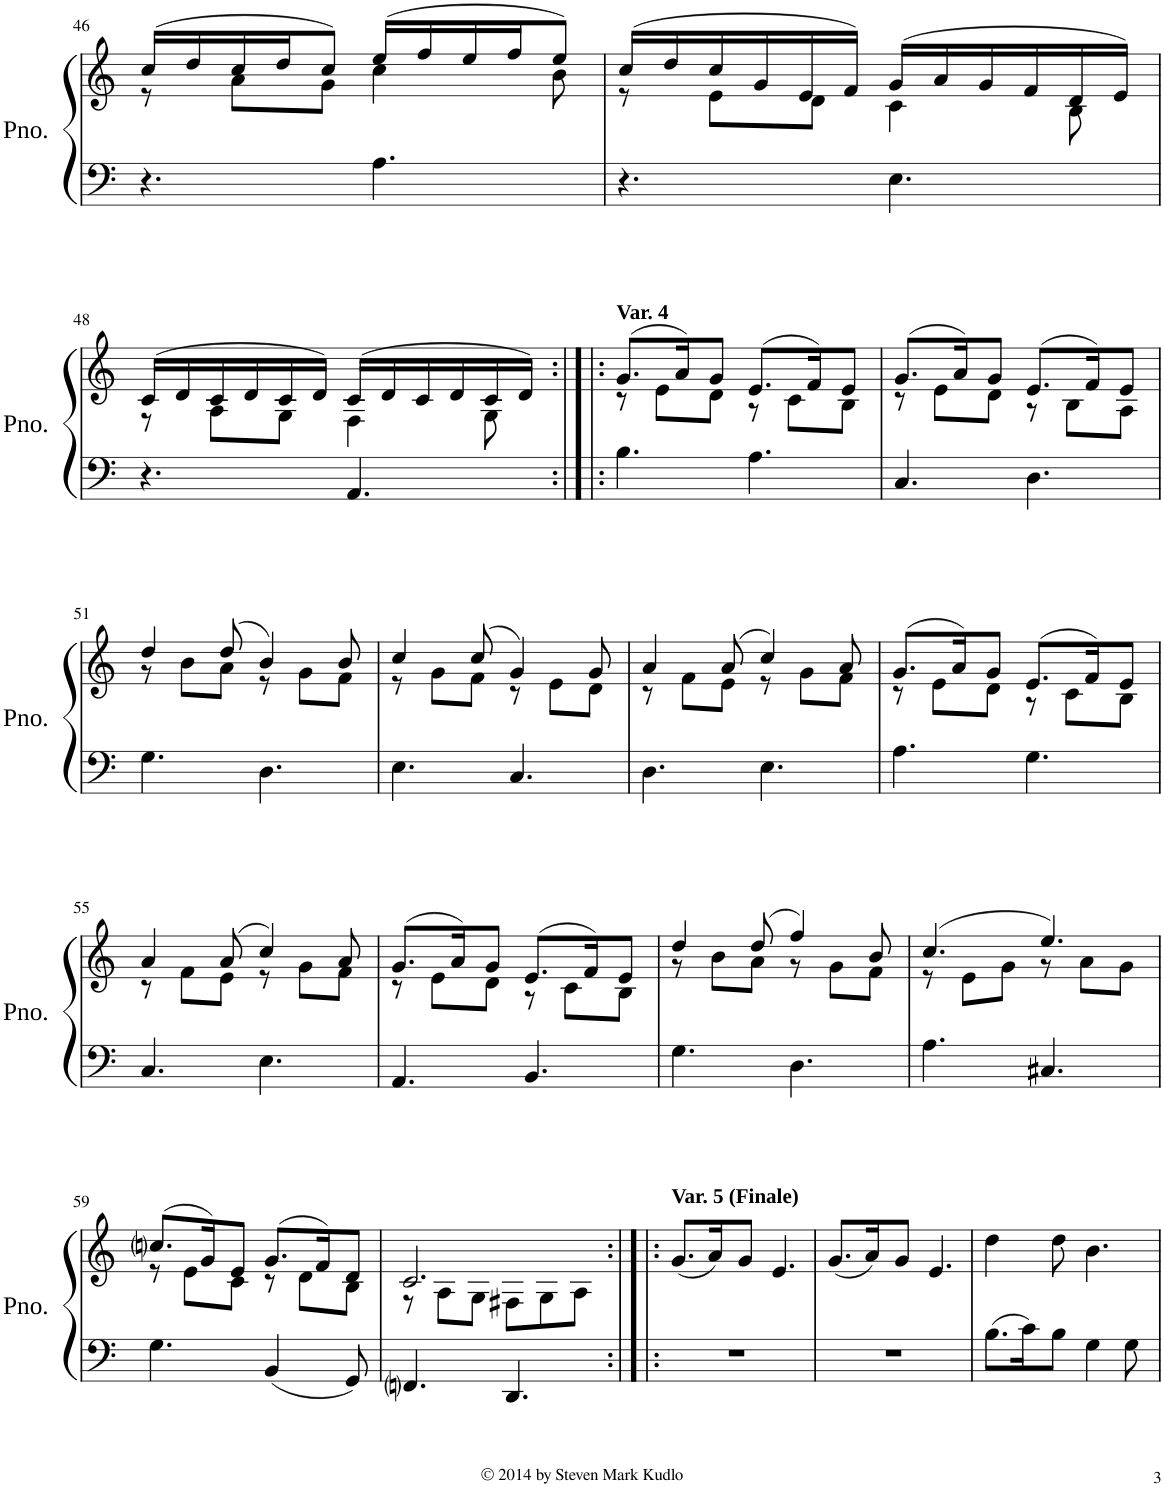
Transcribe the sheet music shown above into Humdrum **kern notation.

**kern	**kern
*part1	*part1
*staff2	*staff1
*I"Piano	*
*I'Pno.	*
!!LO:PB:g=z
*clefF4	*clefG2
*k[]	*k[]
*M6/8	*M6/8
=46	=46
*	*^
4.r	(16cc/LL	8r
.	16dd/	.
.	16cc/	8a\L
.	16dd/J	.
.	8cc/J)	8g\J
4.A\	(16ee/LL	4cc\
.	16ff/	.
.	16ee/	.
.	16ff/J	.
.	8ee/J)	8b\
=47	=47	=47
4.r	(16cc/LL	8r
.	16dd/	.
.	16cc/	8e\L
.	16g/	.
.	16e/	8d\J
.	16f/JJ)	.
4.E\	(16g/LL	4c\
.	16a/	.
.	16g/	.
.	16f/	.
.	16d/	8B\
.	16e/JJ)	.
!!LO:LB:g=z	!!
=48	=48	=48
4.r	(16c/LL	8r
.	16d/	.
.	16c/	8A\L
.	16d/	.
.	16c/	8G\J
.	16d/JJ)	.
4.AA/	(16c/LL	4F\
.	16d/	.
.	16c/	.
.	16d/	.
.	16c/	8G\
.	16d/JJ)	.
=49:|!|:	=49:|!|:	=49:|!|:
!	!LO:TX:a:B:t=Var. 4	!
4.B\	(8.g/L	8r
.	.	8e\L
.	16a/K)	.
.	8g/J	8d\J
4.A\	(8.e/L	8r
.	.	8c\L
.	16f/K)	.
.	8e/J	8B\J
=50	=50	=50
4.C/	(8.g/L	8r
.	.	8e\L
.	16a/K)	.
.	8g/J	8d\J
4.D\	(8.e/L	8r
.	.	8B\L
.	16f/K)	.
.	8e/J	8A\J
!!LO:LB:g=z	!!
=51	=51	=51
4.G\	4dd/	8r
.	.	8b\L
.	(8dd/	8a\J
4.D\	4b/)	8r
.	.	8g\L
.	8b/	8f\J
=52	=52	=52
4.E\	4cc/	8r
.	.	8g\L
.	(8cc/	8f\J
4.C/	4g/)	8r
.	.	8e\L
.	8g/	8d\J
=53	=53	=53
4.D\	4a/	8r
.	.	8f\L
.	(8a/	8e\J
4.E\	4cc/)	8r
.	.	8g\L
.	8a/	8f\J
=54	=54	=54
4.A\	(8.g/L	8r
.	.	8e\L
.	16a/K)	.
.	8g/J	8d\J
4.G\	(8.e/L	8r
.	.	8c\L
.	16f/K)	.
.	8e/J	8B\J
!!LO:LB:g=z	!!
=55	=55	=55
4.C/	4a/	8r
.	.	8f\L
.	(8a/	8e\J
4.E\	4cc/)	8r
.	.	8g\L
.	8a/	8f\J
=56	=56	=56
4.AA/	(8.g/L	8r
.	.	8e\L
.	16a/K)	.
.	8g/J	8d\J
4.BB/	(8.e/L	8r
.	.	8c\L
.	16f/K)	.
.	8e/J	8B\J
=57	=57	=57
4.G\	4dd/	8r
.	.	8b\L
.	(8dd/	8a\J
4.D\	4ff/)	8r
.	.	8g\L
.	8b/	8f\J
=58	=58	=58
4.A\	(4.cc/	8r
.	.	8e\L
.	.	8g\J
4.C#X/	4.ee/)	8r
.	.	8a\L
.	.	8g\J
!!LO:LB:g=z	!!
=59	=59	=59
4.G\	(8.ccni/L	8r
.	.	8e\L
.	16g/K)	.
.	8e/J	8c\J
4BB/	(8.g/L	8r
.	.	8d\L
.	16f/K)	.
8GG/	8d/J	8B\J
=60	=60	=60
4.FFni/	2.c/	8r
.	.	8A\L
.	.	8G\J
4.DD/	.	8F#X\L
.	.	8G\
.	.	8A\J
=61:|!|:	=61:|!|:	=61:|!|:
!	!LO:TX:a:B:t=Var. 5 (Finale)	!
*	*v	*v
2.r	(8.g/L
.	16a/K)
.	8g/J
.	4.e/
=62	=62
2.r	(8.g/L
.	16a/K)
.	8g/J
.	4.e/
=63	=63
8.B\L	4dd\
16c\K	.
8B\J	8dd\
4G\	4.b\
8G\	.
=	=
*-	*-
